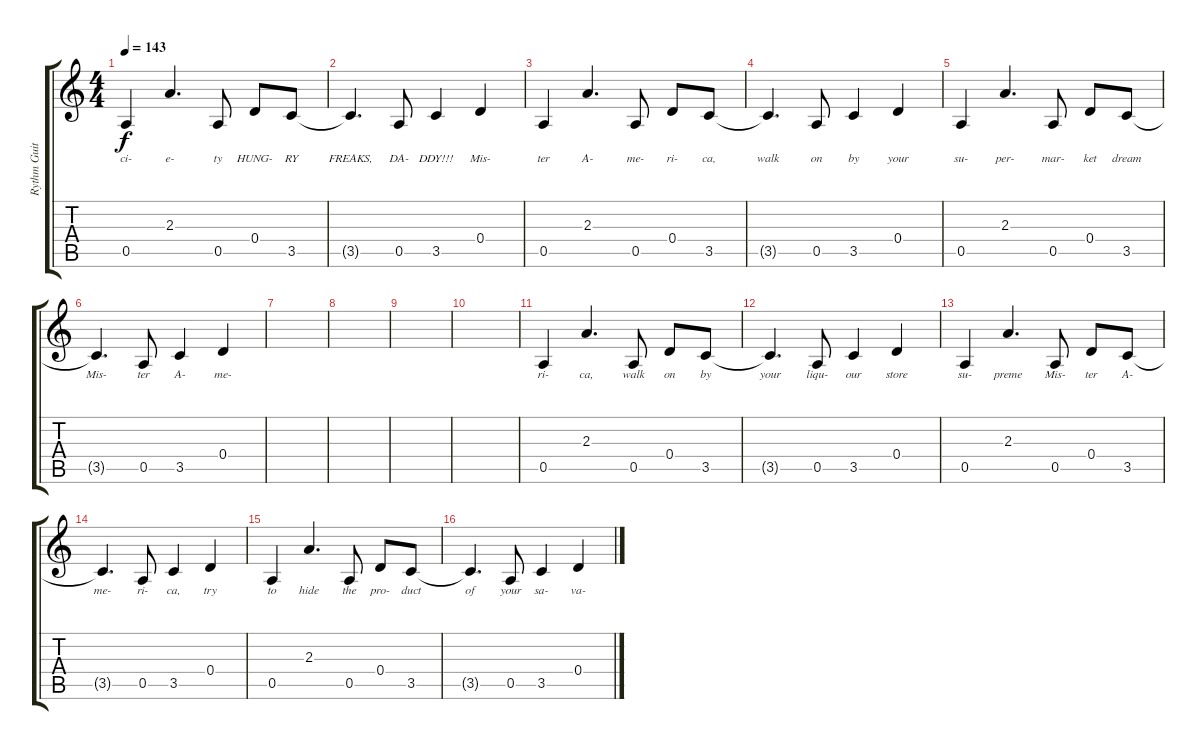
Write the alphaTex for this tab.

\track ("Rythm Guitar I (overdriven)" "Rythm Guit") {instrument overdrivenguitar}
\staff {score tabs}
\tuning (E4 B3 G3 D3 A2 E2) {hide}
\ts (4 4)
\tempo 143
\clef g2
\ks c
0.5.4{lyrics (0 "ci-") lyrics (1 "") lyrics (2 "") lyrics (3 "") lyrics (4 "") dy f} 2.3.4{d lyrics (0 "e-") lyrics (1 "") lyrics (2 "") lyrics (3 "") lyrics (4 "")} 0.5.8{lyrics (0 "ty") lyrics (1 "") lyrics (2 "") lyrics (3 "") lyrics (4 "")} 0.4.8{lyrics (0 "HUNG-") lyrics (1 "") lyrics (2 "") lyrics (3 "") lyrics (4 "")} 3.5.8{lyrics (0 "RY") lyrics (1 "") lyrics (2 "") lyrics (3 "") lyrics (4 "")} |
3.5{t}.4{d lyrics (0 "FREAKS,") lyrics (1 "") lyrics (2 "") lyrics (3 "") lyrics (4 "")} 0.5.8{lyrics (0 "DA-") lyrics (1 "") lyrics (2 "") lyrics (3 "") lyrics (4 "")} 3.5.4{lyrics (0 "DDY!!!") lyrics (1 "") lyrics (2 "") lyrics (3 "") lyrics (4 "")} 0.4.4{lyrics (0 "Mis-") lyrics (1 "") lyrics (2 "") lyrics (3 "") lyrics (4 "")} |
0.5.4{lyrics (0 "ter") lyrics (1 "") lyrics (2 "") lyrics (3 "") lyrics (4 "")} 2.3.4{d lyrics (0 "A-") lyrics (1 "") lyrics (2 "") lyrics (3 "") lyrics (4 "")} 0.5.8{lyrics (0 "me-") lyrics (1 "") lyrics (2 "") lyrics (3 "") lyrics (4 "")} 0.4.8{lyrics (0 "ri-") lyrics (1 "") lyrics (2 "") lyrics (3 "") lyrics (4 "")} 3.5.8{lyrics (0 "ca,") lyrics (1 "") lyrics (2 "") lyrics (3 "") lyrics (4 "")} |
3.5{t}.4{d lyrics (0 "walk") lyrics (1 "") lyrics (2 "") lyrics (3 "") lyrics (4 "")} 0.5.8{lyrics (0 "on") lyrics (1 "") lyrics (2 "") lyrics (3 "") lyrics (4 "")} 3.5.4{lyrics (0 "by") lyrics (1 "") lyrics (2 "") lyrics (3 "") lyrics (4 "")} 0.4.4{lyrics (0 "your") lyrics (1 "") lyrics (2 "") lyrics (3 "") lyrics (4 "")} |
0.5.4{lyrics (0 "su-") lyrics (1 "") lyrics (2 "") lyrics (3 "") lyrics (4 "")} 2.3.4{d lyrics (0 "per-") lyrics (1 "") lyrics (2 "") lyrics (3 "") lyrics (4 "")} 0.5.8{lyrics (0 "mar-") lyrics (1 "") lyrics (2 "") lyrics (3 "") lyrics (4 "")} 0.4.8{lyrics (0 "ket") lyrics (1 "") lyrics (2 "") lyrics (3 "") lyrics (4 "")} 3.5.8{lyrics (0 "dream") lyrics (1 "") lyrics (2 "") lyrics (3 "") lyrics (4 "")} |
3.5{t}.4{d lyrics (0 "Mis-") lyrics (1 "") lyrics (2 "") lyrics (3 "") lyrics (4 "")} 0.5.8{lyrics (0 "ter") lyrics (1 "") lyrics (2 "") lyrics (3 "") lyrics (4 "")} 3.5.4{lyrics (0 "A-") lyrics (1 "") lyrics (2 "") lyrics (3 "") lyrics (4 "")} 0.4.4{lyrics (0 "me-") lyrics (1 "") lyrics (2 "") lyrics (3 "") lyrics (4 "")} |
|
|
|
|
0.5.4{lyrics (0 "ri-") lyrics (1 "") lyrics (2 "") lyrics (3 "") lyrics (4 "")} 2.3.4{d lyrics (0 "ca,") lyrics (1 "") lyrics (2 "") lyrics (3 "") lyrics (4 "")} 0.5.8{lyrics (0 "walk") lyrics (1 "") lyrics (2 "") lyrics (3 "") lyrics (4 "")} 0.4.8{lyrics (0 "on") lyrics (1 "") lyrics (2 "") lyrics (3 "") lyrics (4 "")} 3.5.8{lyrics (0 "by") lyrics (1 "") lyrics (2 "") lyrics (3 "") lyrics (4 "")} |
3.5{t}.4{d lyrics (0 "your") lyrics (1 "") lyrics (2 "") lyrics (3 "") lyrics (4 "")} 0.5.8{lyrics (0 "liqu-") lyrics (1 "") lyrics (2 "") lyrics (3 "") lyrics (4 "")} 3.5.4{lyrics (0 "our") lyrics (1 "") lyrics (2 "") lyrics (3 "") lyrics (4 "")} 0.4.4{lyrics (0 "store") lyrics (1 "") lyrics (2 "") lyrics (3 "") lyrics (4 "")} |
0.5.4{lyrics (0 "su-") lyrics (1 "") lyrics (2 "") lyrics (3 "") lyrics (4 "")} 2.3.4{d lyrics (0 "preme") lyrics (1 "") lyrics (2 "") lyrics (3 "") lyrics (4 "")} 0.5.8{lyrics (0 "Mis-") lyrics (1 "") lyrics (2 "") lyrics (3 "") lyrics (4 "")} 0.4.8{lyrics (0 "ter") lyrics (1 "") lyrics (2 "") lyrics (3 "") lyrics (4 "")} 3.5.8{lyrics (0 "A-") lyrics (1 "") lyrics (2 "") lyrics (3 "") lyrics (4 "")} |
3.5{t}.4{d lyrics (0 "me-") lyrics (1 "") lyrics (2 "") lyrics (3 "") lyrics (4 "")} 0.5.8{lyrics (0 "ri-") lyrics (1 "") lyrics (2 "") lyrics (3 "") lyrics (4 "")} 3.5.4{lyrics (0 "ca,") lyrics (1 "") lyrics (2 "") lyrics (3 "") lyrics (4 "")} 0.4.4{lyrics (0 "try") lyrics (1 "") lyrics (2 "") lyrics (3 "") lyrics (4 "")} |
0.5.4{lyrics (0 "to") lyrics (1 "") lyrics (2 "") lyrics (3 "") lyrics (4 "")} 2.3.4{d lyrics (0 "hide") lyrics (1 "") lyrics (2 "") lyrics (3 "") lyrics (4 "")} 0.5.8{lyrics (0 "the") lyrics (1 "") lyrics (2 "") lyrics (3 "") lyrics (4 "")} 0.4.8{lyrics (0 "pro-") lyrics (1 "") lyrics (2 "") lyrics (3 "") lyrics (4 "")} 3.5.8{lyrics (0 "duct") lyrics (1 "") lyrics (2 "") lyrics (3 "") lyrics (4 "")} |
3.5{t}.4{d lyrics (0 "of") lyrics (1 "") lyrics (2 "") lyrics (3 "") lyrics (4 "")} 0.5.8{lyrics (0 "your") lyrics (1 "") lyrics (2 "") lyrics (3 "") lyrics (4 "")} 3.5.4{lyrics (0 "sa-") lyrics (1 "") lyrics (2 "") lyrics (3 "") lyrics (4 "")} 0.4.4{lyrics (0 "va-") lyrics (1 "") lyrics (2 "") lyrics (3 "") lyrics (4 "")}
